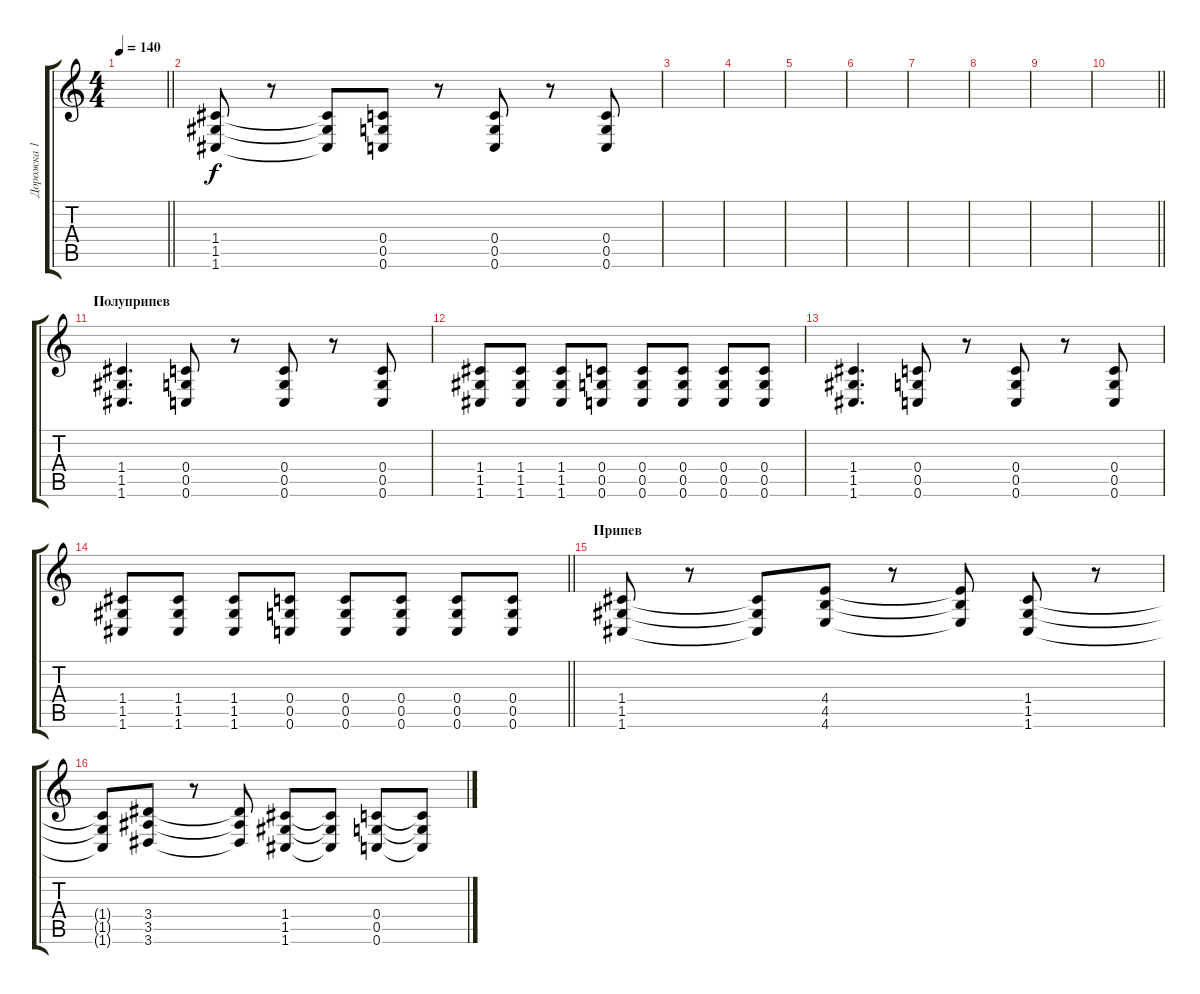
\track ("Дорожка 1" "Дорожка 1") {instrument distortionguitar}
\staff {score tabs}
\tuning (D4 A3 F3 C3 G2 C2) {hide}
\ts (4 4)
\tempo 140
\clef g2
\barLineRight lightlight
\ks c
|
(1.4 1.5 1.6).8 r.8 (1.4{t} 1.5{t} 1.6{t}).8 (0.4 0.5 0.6).8 r.8 (0.4 0.5 0.6).8 r.8 (0.4 0.5 0.6).8 |
|
|
|
|
|
|
|
\barLineRight lightlight
|
\section ("" "Полуприпев")
(1.4 1.5 1.6).4{d} (0.4 0.5 0.6).8 r.8 (0.4 0.5 0.6).8 r.8 (0.4 0.5 0.6).8 |
(1.4 1.5 1.6).8 (1.4 1.5 1.6).8 (1.4 1.5 1.6).8 (0.4 0.5 0.6).8 (0.4 0.5 0.6).8 (0.4 0.5 0.6).8 (0.4 0.5 0.6).8 (0.4 0.5 0.6).8 |
(1.4 1.5 1.6).4{d} (0.4 0.5 0.6).8 r.8 (0.4 0.5 0.6).8 r.8 (0.4 0.5 0.6).8 |
\barLineRight lightlight
(1.4 1.5 1.6).8 (1.4 1.5 1.6).8 (1.4 1.5 1.6).8 (0.4 0.5 0.6).8 (0.4 0.5 0.6).8 (0.4 0.5 0.6).8 (0.4 0.5 0.6).8 (0.4 0.5 0.6).8 |
\section ("" "Припев")
(1.4 1.5 1.6).8 r.8 (1.4{t} 1.5{t} 1.6{t}).8 (4.4 4.5 4.6).8 r.8 (4.4{t} 4.5{t} 4.6{t}).8 (1.4 1.5 1.6).8 r.8 |
(1.4{t} 1.5{t} 1.6{t}).8 (3.4 3.5 3.6).8 r.8 (3.4{t} 3.5{t} 3.6{t}).8 (1.4 1.5 1.6).8 (1.4{t} 1.5{t} 1.6{t}).8 (0.4 0.5 0.6).8 (0.4{t} 0.5{t} 0.6{t}).8
